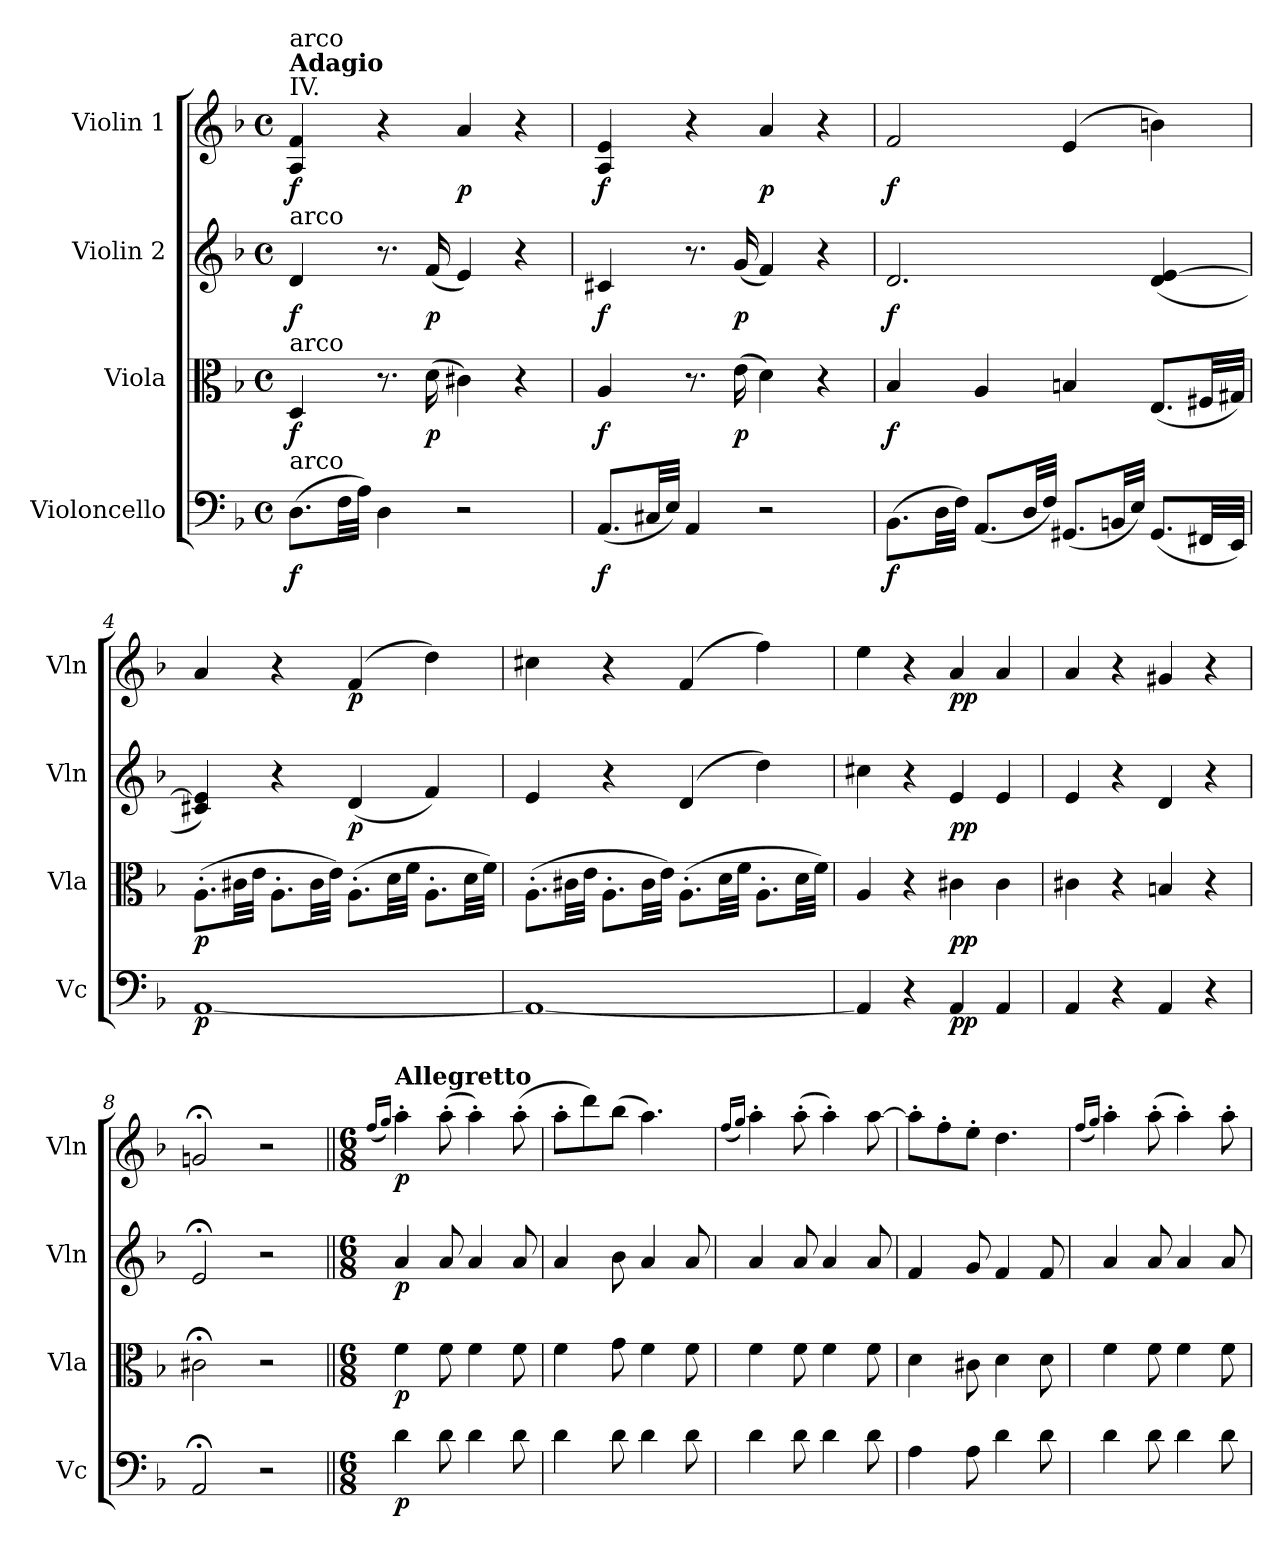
**kern	**dynam	**kern	**dynam	**kern	**dynam	**kern	**dynam
*part4	*part4	*part3	*part3	*part2	*part2	*part1	*part1
*staff4	*staff4	*staff3	*staff3	*staff2	*staff2	*staff1	*staff1
*I"Violoncello	*	*I"Viola	*	*I"Violin 2	*	*I"Violin 1	*
*I'Vc	*	*I'Vla	*	*I'Vln	*	*I'Vln	*
!!LO:PB:g=z
*clefF4	*	*clefC3	*	*clefG2	*	*clefG2	*
*k[b-]	*	*k[b-]	*	*k[b-]	*	*k[b-]	*
*M4/4	*	*M4/4	*	*M4/4	*	*M4/4	*
*met(c)	*	*met(c)	*	*met(c)	*	*met(c)	*
=1	=1	=1	=1	=1	=1	=1	=1
!	!	!	!	!	!	!LO:TX:a:t=IV.	!
!	!	!	!	!	!	!LO:TX:a:B:t=Adagio	!
!	!	!	!	!	!	!LO:TX:a:t=arco	!
!	!	!	!	!LO:TX:a:t=arco	!	!	!
!	!	!LO:TX:a:t=arco	!	!	!	!	!
!LO:TX:a:t=arco	!	!	!	!	!	!	!
!	!LO:DY:b	!	!LO:DY:b	!	!LO:DY:b	!	!LO:DY:b
(8.D\L	f	4D/	f	4d/	f	4A/ 4f/	f
32F\LL	.	.	.	.	.	.	.
32A\JJJ)	.	.	.	.	.	.	.
4D\	.	8.r	.	8.r	.	4r	.
!	!	!	!LO:DY:b	!	!LO:DY:b	!	!
.	.	(16d\	p	(16f/	p	.	.
!	!	!	!	!	!	!	!LO:DY:b
2r	.	4c#X\)	.	4e/)	.	4a/	p
.	.	4r	.	4r	.	4r	.
=2	=2	=2	=2	=2	=2	=2	=2
!	!LO:DY:b	!	!LO:DY:b	!	!LO:DY:b	!	!LO:DY:b
(8.AA/L	f	4A/	f	4c#X/	f	4A/ 4e/	f
32C#X/LL	.	.	.	.	.	.	.
32E/JJJ)	.	.	.	.	.	.	.
4AA/	.	8.r	.	8.r	.	4r	.
!	!	!	!LO:DY:b	!	!LO:DY:b	!	!
.	.	(16e\	p	(16g/	p	.	.
!	!	!	!	!	!	!	!LO:DY:b
2r	.	4d\)	.	4f/)	.	4a/	p
.	.	4r	.	4r	.	4r	.
=3	=3	=3	=3	=3	=3	=3	=3
!	!LO:DY:b	!	!LO:DY:b	!	!LO:DY:b	!	!LO:DY:b
(>8.BB-\L	f	4B-/	f	2.d/	f	2f/	f
32D\LL	.	.	.	.	.	.	.
32F\JJJ)	.	.	.	.	.	.	.
(<8.AA/L	.	4A/	.	.	.	.	.
32D/LL	.	.	.	.	.	.	.
32F/JJJ)	.	.	.	.	.	.	.
(<8.GG#X/L	.	4Bn/	.	.	.	(>4e/	.
32BBn/LL	.	.	.	.	.	.	.
32E/JJJ)	.	.	.	.	.	.	.
(<8.GG#/L	.	(<8.E/L	.	(<4d/ [>4e/	.	4bn\)	.
32FF#X/LL	.	32F#X/LL	.	.	.	.	.
32EE/JJJ)	.	32G#X/JJJ)	.	.	.	.	.
!!LO:LB:g=z
=4	=4	=4	=4	=4	=4	=4	=4
!	!LO:DY:b	!	!LO:DY:b	!	!	!	!
[1AA	p	(>8.A'\L	p	4c#X/ 4e/])	.	4a/	.
.	.	32c#X\LL	.	.	.	.	.
.	.	32e\JJJ	.	.	.	.	.
.	.	8.A'\L	.	4r	.	4r	.
.	.	32c#\LL	.	.	.	.	.
.	.	32e\JJJ)	.	.	.	.	.
!	!	!	!	!	!LO:DY:b	!	!LO:DY:b
.	.	(>8.A'\L	.	(<4d/	p	(>4f/	p
.	.	32d\LL	.	.	.	.	.
.	.	32f\JJJ	.	.	.	.	.
.	.	8.A'\L	.	4f/)	.	4dd\)	.
.	.	32d\LL	.	.	.	.	.
.	.	32f\JJJ)	.	.	.	.	.
!!LO:LB:g=z
=5	=5	=5	=5	=5	=5	=5	=5
1AA_	.	(>8.A'\L	.	4e/	.	4cc#X\	.
.	.	32c#X\LL	.	.	.	.	.
.	.	32e\JJJ	.	.	.	.	.
.	.	8.A'\L	.	4r	.	4r	.
.	.	32c#\LL	.	.	.	.	.
.	.	32e\JJJ)	.	.	.	.	.
.	.	(>8.A'\L	.	(>4d/	.	(>4f/	.
.	.	32d\LL	.	.	.	.	.
.	.	32f\JJJ	.	.	.	.	.
.	.	8.A'\L	.	4dd\)	.	4ff\)	.
.	.	32d\LL	.	.	.	.	.
.	.	32f\JJJ)	.	.	.	.	.
=6	=6	=6	=6	=6	=6	=6	=6
4AA/]	.	4A/	.	4cc#X\	.	4ee\	.
4r	.	4r	.	4r	.	4r	.
!	!LO:DY:b	!	!LO:DY:b	!	!LO:DY:b	!	!LO:DY:b
4AA/	pp	4c#X\	pp	4e/	pp	4a/	pp
4AA/	.	4c#\	.	4e/	.	4a/	.
=7	=7	=7	=7	=7	=7	=7	=7
4AA/	.	4c#X\	.	4e/	.	4a/	.
4r	.	4r	.	4r	.	4r	.
4AA/	.	4Bn/	.	4d/	.	4g#X/	.
4r	.	4r	.	4r	.	4r	.
=8	=8	=8	=8	=8	=8	=8	=8
2AA;</	.	2c#X;<\	.	2e;</	.	2gn;</	.
2r	.	2r	.	2r	.	2r	.
!!LO:LB:g=z
=9||	=9||	=9||	=9||	=9||	=9||	=9||	=9||
*M6/8	*	*M6/8	*	*M6/8	*	*M6/8	*
*	*	*	*	*	*	*MM132	*
.	.	.	.	.	.	(16qff/LL	.
.	.	.	.	.	.	16qgg/JJ)	.
!	!	!	!	!	!	!LO:TX:a:B:t=Allegretto	!
!	!LO:DY:b	!	!LO:DY:b	!	!LO:DY:b	!	!LO:DY:b
4d\	p	4f\	p	4a/	p	4aa'\	p
8d\	.	8f\	.	8a/	.	(8aa'\	.
4d\	.	4f\	.	4a/	.	4aa'\)	.
8d\	.	8f\	.	8a/	.	(8aa'\	.
=10	=10	=10	=10	=10	=10	=10	=10
4d\	.	4f\	.	4a/	.	8aa'\L	.
.	.	.	.	.	.	8ddd\)	.
8d\	.	8g\	.	8b-\	.	(8bb-\J	.
4d\	.	4f\	.	4a/	.	4.aa\)	.
8d\	.	8f\	.	8a/	.	.	.
=11	=11	=11	=11	=11	=11	=11	=11
.	.	.	.	.	.	(16qff/LL	.
.	.	.	.	.	.	16qgg/JJ)	.
4d\	.	4f\	.	4a/	.	4aa'\	.
8d\	.	8f\	.	8a/	.	(8aa'\	.
4d\	.	4f\	.	4a/	.	4aa'\)	.
8d\	.	8f\	.	8a/	.	[>8aa\	.
=12	=12	=12	=12	=12	=12	=12	=12
4A\	.	4d\	.	4f/	.	8aa'\L]	.
.	.	.	.	.	.	8ff'\	.
8A\	.	8c#X\	.	8g/	.	8ee'\J	.
4d\	.	4d\	.	4f/	.	4.dd\	.
8d\	.	8d\	.	8f/	.	.	.
=13	=13	=13	=13	=13	=13	=13	=13
.	.	.	.	.	.	(16qff/LL	.
.	.	.	.	.	.	16qgg/JJ)	.
4d\	.	4f\	.	4a/	.	4aa'\	.
8d\	.	8f\	.	8a/	.	(8aa'\	.
4d\	.	4f\	.	4a/	.	4aa'\)	.
8d\	.	8f\	.	8a/	.	8aa'\	.
=	=	=	=	=	=	=	=
*-	*-	*-	*-	*-	*-	*-	*-
